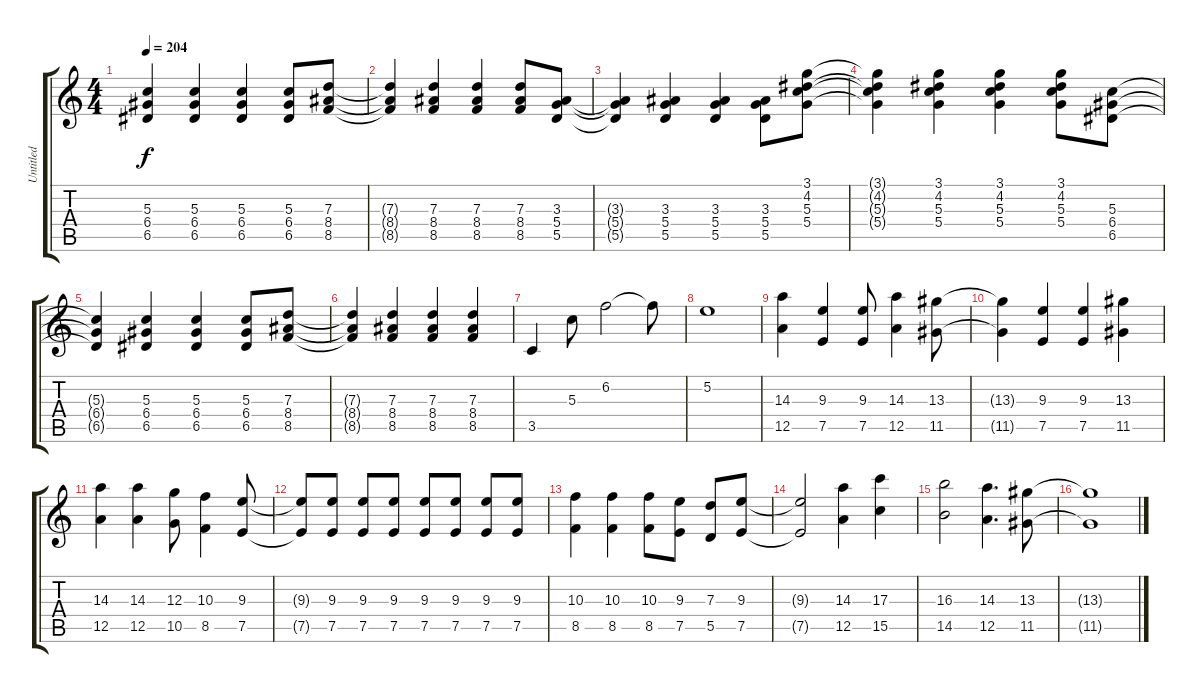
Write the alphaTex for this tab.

\track ("Untitled" "Untitled") {instrument overdrivenguitar}
\staff {score tabs}
\tuning (E4 B3 G3 D3 A2 E2) {hide}
\ts (4 4)
\tempo 204
\clef g2
\ks c
(5.3{t} 6.4{t} 6.5{t}).4{dy f} (5.3 6.4 6.5).4 (5.3 6.4 6.5).4 (5.3 6.4 6.5).8 (7.3 8.4 8.5).8 |
(7.3{t} 8.4{t} 8.5{t}).4 (7.3 8.4 8.5).4 (7.3 8.4 8.5).4 (7.3 8.4 8.5).8 (3.3 5.4 5.5).8 |
(3.3{t} 5.4{t} 5.5{t}).4 (3.3 5.4 5.5).4 (3.3 5.4 5.5).4 (3.3 5.4 5.5).8 (3.1 4.2 5.3 5.4).8 |
(3.1{t} 4.2{t} 5.3{t} 5.4{t}).4 (3.1 4.2 5.3 5.4).4 (3.1 4.2 5.3 5.4).4 (3.1 4.2 5.3 5.4).8 (5.3 6.4 6.5).8 |
(5.3{t} 6.4{t} 6.5{t}).4 (5.3 6.4 6.5).4 (5.3 6.4 6.5).4 (5.3 6.4 6.5).8 (7.3 8.4 8.5).8 |
(7.3{t} 8.4{t} 8.5{t}).4 (7.3 8.4 8.5).4 (7.3 8.4 8.5).4 (7.3 8.4 8.5).4 |
3.5.4 5.3.8 6.2.2 6.2{t}.8 |
5.2.1 |
(14.3 12.5).4 (9.3 7.5).4 (9.3 7.5).8 (14.3 12.5).4 (13.3 11.5).8 |
(13.3{t} 11.5{t}).4 (9.3 7.5).4 (9.3 7.5).4 (13.3 11.5).4 |
(14.3 12.5).4 (14.3 12.5).4 (12.3 10.5).8 (10.3 8.5).4 (9.3 7.5).8 |
(9.3{t} 7.5{t}).8 (9.3 7.5).8 (9.3 7.5).8 (9.3 7.5).8 (9.3 7.5).8 (9.3 7.5).8 (9.3 7.5).8 (9.3 7.5).8 |
(10.3 8.5).4 (10.3 8.5).4 (10.3 8.5).8 (9.3 7.5).8 (7.3 5.5).8 (9.3 7.5).8 |
(9.3{t} 7.5{t}).2 (14.3 12.5).4 (17.3 15.5).4 |
(16.3 14.5).2 (14.3 12.5).4{d} (13.3 11.5).8 |
(13.3{t} 11.5{t}).1
